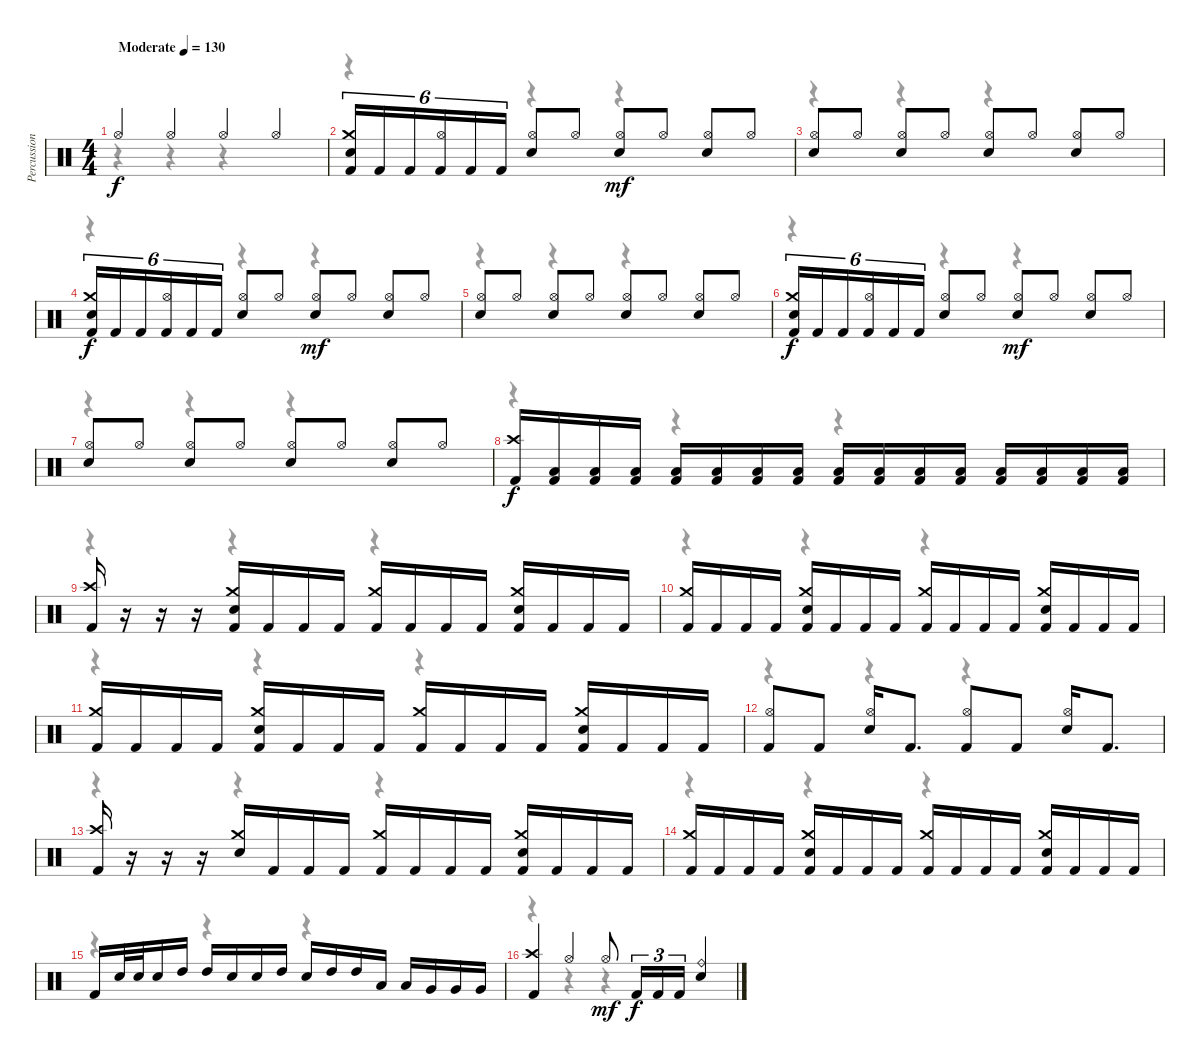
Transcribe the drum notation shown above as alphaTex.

\track ("Percussions" "Percussion") {instrument percussion}
\staff {score}
\articulation defaults
\voice
\ts (4 4)
\tempo (130 "Moderate")
\clef neutral
\ks c "Hi-Hat (open)".4{dy f} "Hi-Hat (open)".4 "Hi-Hat (open)".4 "Hi-Hat (open)".4
|
("Crash medium (hit)" "Snare (hit) 2" "Kick (hit) 2").16{tu (6 4)} "Kick (hit) 2".16{tu (6 4)} "Kick (hit) 2".16{tu (6 4)} ("Kick (hit) 2" "Hi-Hat (open)").16{tu (6 4)} "Kick (hit) 2".16{tu (6 4)} "Kick (hit) 2".16{tu (6 4)} ("Snare (hit) 2" "Hi-Hat (open)").8 "Hi-Hat (open)".8 ("Hi-Hat (open)" "Snare (hit) 2").8{dy mf} "Hi-Hat (open)".8 ("Hi-Hat (open)" "Snare (hit) 2").8 "Hi-Hat (open)".8 |
("Snare (hit) 2" "Hi-Hat (open)").8 "Hi-Hat (open)".8 ("Hi-Hat (open)" "Snare (hit) 2").8 "Hi-Hat (open)".8 ("Hi-Hat (open)" "Snare (hit) 2").8 "Hi-Hat (open)".8 ("Hi-Hat (open)" "Snare (hit) 2").8 "Hi-Hat (open)".8 |
("Crash medium (hit)" "Snare (hit) 2" "Kick (hit) 2").16{tu (6 4) dy f} "Kick (hit) 2".16{tu (6 4)} "Kick (hit) 2".16{tu (6 4)} ("Kick (hit) 2" "Hi-Hat (open)").16{tu (6 4)} "Kick (hit) 2".16{tu (6 4)} "Kick (hit) 2".16{tu (6 4)} ("Snare (hit) 2" "Hi-Hat (open)").8 "Hi-Hat (open)".8 ("Hi-Hat (open)" "Snare (hit) 2").8{dy mf} "Hi-Hat (open)".8 ("Hi-Hat (open)" "Snare (hit) 2").8 "Hi-Hat (open)".8 |
("Snare (hit) 2" "Hi-Hat (open)").8 "Hi-Hat (open)".8 ("Hi-Hat (open)" "Snare (hit) 2").8 "Hi-Hat (open)".8 ("Hi-Hat (open)" "Snare (hit) 2").8 "Hi-Hat (open)".8 ("Hi-Hat (open)" "Snare (hit) 2").8 "Hi-Hat (open)".8 |
("Crash medium (hit)" "Snare (hit) 2" "Kick (hit) 2").16{tu (6 4) dy f} "Kick (hit) 2".16{tu (6 4)} "Kick (hit) 2".16{tu (6 4)} ("Kick (hit) 2" "Hi-Hat (open)").16{tu (6 4)} "Kick (hit) 2".16{tu (6 4)} "Kick (hit) 2".16{tu (6 4)} ("Snare (hit) 2" "Hi-Hat (open)").8 "Hi-Hat (open)".8 ("Hi-Hat (open)" "Snare (hit) 2").8{dy mf} "Hi-Hat (open)".8 ("Hi-Hat (open)" "Snare (hit) 2").8 "Hi-Hat (open)".8 |
("Snare (hit) 2" "Hi-Hat (open)").8 "Hi-Hat (open)".8 ("Hi-Hat (open)" "Snare (hit) 2").8 "Hi-Hat (open)".8 ("Hi-Hat (open)" "Snare (hit) 2").8 "Hi-Hat (open)".8 ("Hi-Hat (open)" "Snare (hit) 2").8 "Hi-Hat (open)".8 |
("Kick (hit) 2" "Crash high (hit)").16{dy f} ("Kick (hit) 2" "Low Tom (hit)").16 ("Kick (hit) 2" "Low Tom (hit)").16 ("Kick (hit) 2" "Low Tom (hit)").16 ("Kick (hit) 2" "Low Tom (hit)").16 ("Kick (hit) 2" "Low Tom (hit)").16 ("Kick (hit) 2" "Low Tom (hit)").16 ("Kick (hit) 2" "Low Tom (hit)").16 ("Kick (hit) 2" "Low Tom (hit)").16 ("Kick (hit) 2" "Low Tom (hit)").16 ("Kick (hit) 2" "Low Tom (hit)").16 ("Kick (hit) 2" "Low Tom (hit)").16 ("Kick (hit) 2" "Low Tom (hit)").16 ("Kick (hit) 2" "Low Tom (hit)").16 ("Kick (hit) 2" "Low Tom (hit)").16 ("Kick (hit) 2" "Low Tom (hit)").16 |
("Kick (hit) 2" "Crash high (hit)").16 r.16 r.16 r.16 ("Snare (hit) 2" "Crash medium (hit)" "Kick (hit) 2").16 "Kick (hit) 2".16 "Kick (hit) 2".16 "Kick (hit) 2".16 ("Kick (hit) 2" "Crash medium (hit)").16 "Kick (hit) 2".16 "Kick (hit) 2".16 "Kick (hit) 2".16 ("Kick (hit) 2" "Snare (hit) 2" "Crash medium (hit)").16 "Kick (hit) 2".16 "Kick (hit) 2".16 "Kick (hit) 2".16 |
("Kick (hit) 2" "Crash medium (hit)").16 "Kick (hit) 2".16 "Kick (hit) 2".16 "Kick (hit) 2".16 ("Kick (hit) 2" "Snare (hit) 2" "Crash medium (hit)").16 "Kick (hit) 2".16 "Kick (hit) 2".16 "Kick (hit) 2".16 ("Kick (hit) 2" "Crash medium (hit)").16 "Kick (hit) 2".16 "Kick (hit) 2".16 "Kick (hit) 2".16 ("Kick (hit) 2" "Snare (hit) 2" "Crash medium (hit)").16 "Kick (hit) 2".16 "Kick (hit) 2".16 "Kick (hit) 2".16 |
("Kick (hit) 2" "Crash medium (hit)").16 "Kick (hit) 2".16 "Kick (hit) 2".16 "Kick (hit) 2".16 ("Kick (hit) 2" "Snare (hit) 2" "Crash medium (hit)").16 "Kick (hit) 2".16 "Kick (hit) 2".16 "Kick (hit) 2".16 ("Kick (hit) 2" "Crash medium (hit)").16 "Kick (hit) 2".16 "Kick (hit) 2".16 "Kick (hit) 2".16 ("Kick (hit) 2" "Snare (hit) 2" "Crash medium (hit)").16 "Kick (hit) 2".16 "Kick (hit) 2".16 "Kick (hit) 2".16 |
("Kick (hit) 2" "Hi-Hat (open)").8 "Kick (hit) 2".8 ("Snare (hit) 2" "Hi-Hat (open)").16 "Kick (hit) 2".8{d} ("Kick (hit) 2" "Hi-Hat (open)").8 "Kick (hit) 2".8 ("Snare (hit) 2" "Hi-Hat (open)").16 "Kick (hit) 2".8{d} |
("Kick (hit) 2" "Crash high (hit)").16 r.16 r.16 r.16 ("Snare (hit) 2" "Crash medium (hit)").16 "Kick (hit) 2".16 "Kick (hit) 2".16 "Kick (hit) 2".16 ("Kick (hit) 2" "Crash medium (hit)").16 "Kick (hit) 2".16 "Kick (hit) 2".16 "Kick (hit) 2".16 ("Kick (hit) 2" "Snare (hit) 2" "Crash medium (hit)").16 "Kick (hit) 2".16 "Kick (hit) 2".16 "Kick (hit) 2".16 |
("Kick (hit) 2" "Crash medium (hit)").16 "Kick (hit) 2".16 "Kick (hit) 2".16 "Kick (hit) 2".16 ("Kick (hit) 2" "Snare (hit) 2" "Crash medium (hit)").16 "Kick (hit) 2".16 "Kick (hit) 2".16 "Kick (hit) 2".16 ("Kick (hit) 2" "Crash medium (hit)").16 "Kick (hit) 2".16 "Kick (hit) 2".16 "Kick (hit) 2".16 ("Kick (hit) 2" "Snare (hit) 2" "Crash medium (hit)").16 "Kick (hit) 2".16 "Kick (hit) 2".16 "Kick (hit) 2".16 |
"Kick (hit) 2".16 "Snare (hit) 2".32 "Snare (hit) 2".32 "Snare (hit) 2".16 "High Tom (hit)".16 "High Tom (hit)".16 "Snare (hit) 2".16 "Snare (hit) 2".16 "High Tom (hit)".16 "Snare (hit) 2".16 "High Tom (hit)".16 "High Tom (hit)".16 "Low Tom (hit)".16 "Low Tom (hit)".16 "Very Low Tom (hit)".16 "Very Low Tom (hit)".16 "Very Low Tom (hit)".16 |
("Crash high (hit)" "Kick (hit) 2").4 "Hi-Hat (open)".4 "Hi-Hat (open)".8{dy mf} "Kick (hit) 2".16{tu (3 2) dy f} "Kick (hit) 2".16{tu (3 2)} "Kick (hit) 2".16{tu (3 2)} ("Snare (hit) 2" "Ride (bell)").4
\voice
\clef neutral
\ottava regular
\simile none
\ks c
r.4{dy f} r.4 r.4 |
r.4 r.4 r.4 |
r.4 r.4 r.4 |
r.4 r.4 r.4 |
r.4 r.4 r.4 |
r.4 r.4 r.4 |
r.4 r.4 r.4 |
r.4 r.4 r.4 |
r.4 r.4 r.4 |
r.4 r.4 r.4 |
r.4 r.4 r.4 |
r.4 r.4 r.4 |
r.4 r.4 r.4 |
r.4 r.4 r.4 |
r.4 r.4 r.4 |
r.4 r.4 r.4
